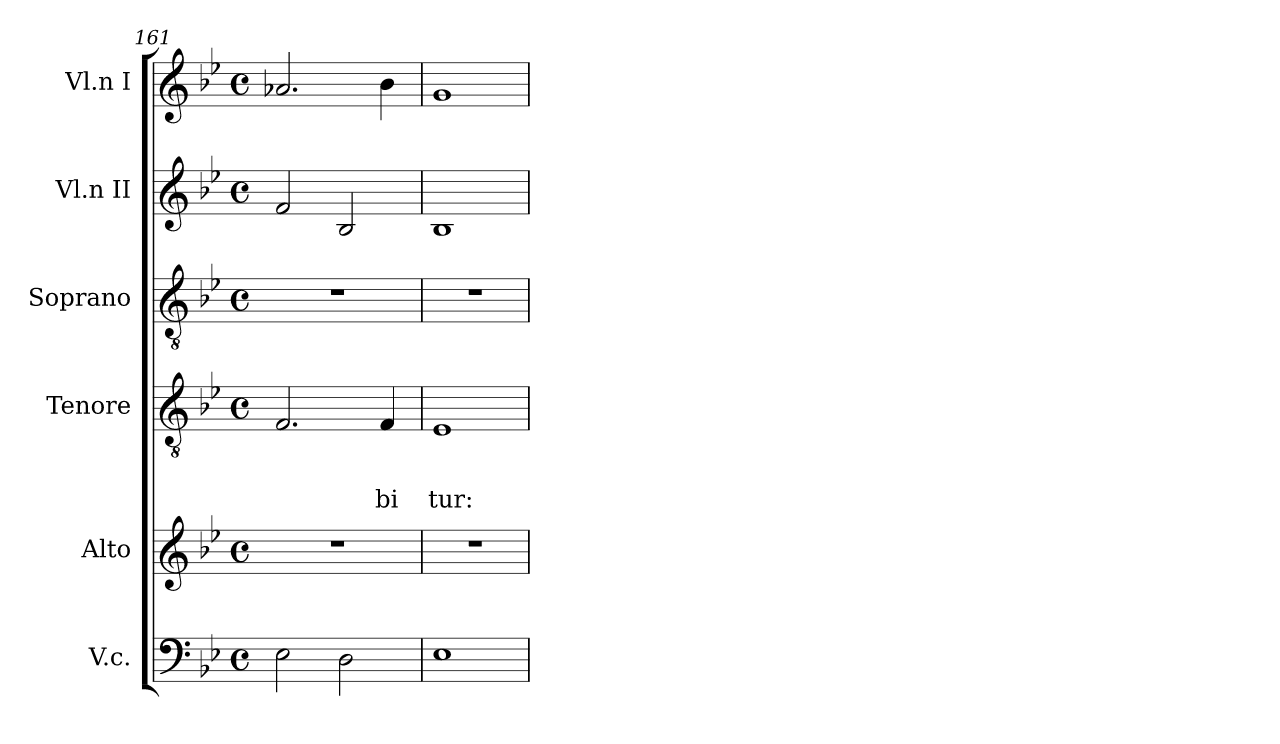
**kern	**kern	**kern	**text	**text	**text	**kern	**kern	**kern
*part6	*part5	*part4	*part4	*part4	*part4	*part3	*part2	*part1
*staff6	*staff5	*staff4	*staff4	*staff4	*staff4	*staff3	*staff2	*staff1
*I"V.c.	*I"Alto	*I"Tenore	*	*	*	*I"Soprano	*I"Vl.n II	*I"Vl.n I
*I'V.c.	*I'Alto	*I'Tenore	*	*	*	*I'Soprano	*I'Vl.n II	*I'Vl.n I
!!LO:LB:g=z
*clefF4	*clefG2	*clefGv2	*	*	*	*clefGv2	*clefG2	*clefG2
*k[b-e-]	*k[b-e-]	*k[b-e-]	*	*	*	*k[b-e-]	*k[b-e-]	*k[b-e-]
*B-:	*B-:	*B-:	*	*	*	*B-:	*B-:	*B-:
*M4/4	*M4/4	*M4/4	*	*	*	*M4/4	*M4/4	*M4/4
*met(c)	*met(c)	*met(c)	*	*	*	*met(c)	*met(c)	*met(c)
=161	=161	=161	=161	=161	=161	=161	=161	=161
2E-\	1r	2.F/	.	.	.	1r	2f/	2.a-X/
2D\	.	.	.	.	.	.	2B-/	.
!	!	!	!	!	!LO:LY:b	!	!	!
.	.	4F/	.	.	bi	.	.	4b-\
=162	=162	=162	=162	=162	=162	=162	=162	=162
!	!	!	!	!	!LO:LY:b	!	!	!
1E-	1r	1E-	.	.	tur:	1r	1B-	1g
=	=	=	=	=	=	=	=	=
*-	*-	*-	*-	*-	*-	*-	*-	*-
